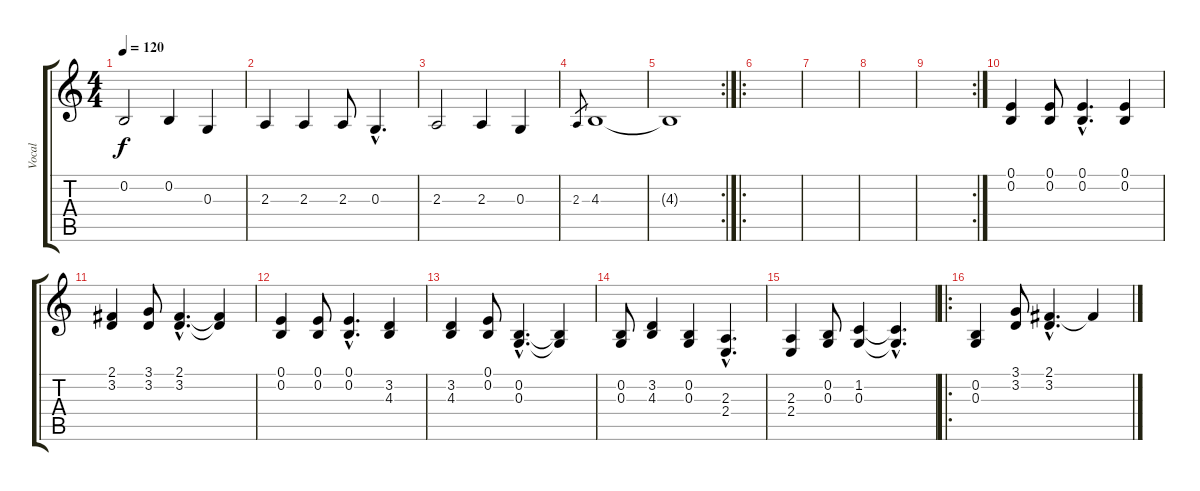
\track ("Vocal" "Vocal") {instrument lead1square}
\staff {score tabs}
\tuning (E4 B3 G3 D3 A2 E2) {hide}
\ts (4 4)
\tempo 120
\clef g2
\ks c
0.2.2{dy f} 0.2.4 0.3.4 |
2.3.4 2.3.4 2.3.8 0.3{hac}.4{d} |
2.3.2 2.3.4 0.3.4 |
2.3.8{gr} 4.3.1 |
\rc 2
4.3{t}.1 |
\ro
|
|
|
\rc 2
|
(0.1 0.2).4 (0.1 0.2).8 (0.1{hac} 0.2{hac}).4{d} (0.1 0.2).4 |
(2.1 3.2).4 (3.1 3.2).8 (2.1{hac} 3.2{hac}).4{d} (2.1{t} 3.2{t}).4 |
(0.1 0.2).4 (0.1 0.2).8 (0.1{hac} 0.2{hac}).4{d} (3.2 4.3).4 |
(3.2 4.3).4 (0.1 0.2).8 (0.2{hac} 0.3{hac}).4{d} (0.2{t} 0.3{t}).4 |
(0.2 0.3).8 (3.2 4.3).4 (0.2 0.3).4 (2.3{hac} 2.4{hac}).4{d} |
(2.3 2.4).4 (0.2 0.3).8 (1.2 0.3).4 (1.2{hac t} 0.3{hac t}).4{d} |
\ro
(0.2 0.3).4 (3.1 3.2).8 (2.1{hac} 3.2{hac}).4{d} 2.1{t}.4
